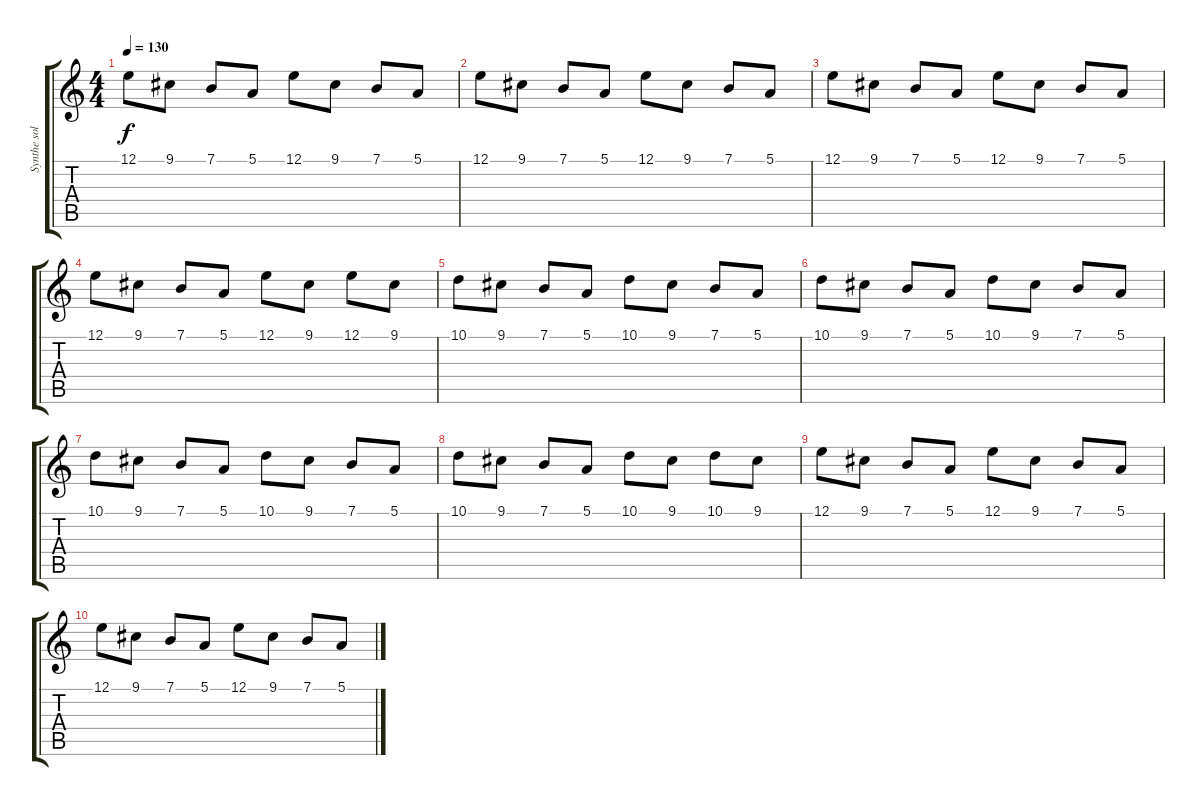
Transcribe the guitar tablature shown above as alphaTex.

\track ("Synthe solo" "Synthe sol") {instrument stringensemble1}
\staff {score tabs}
\tuning (E4 B3 G3 D3 A2 E2) {hide}
\ts (4 4)
\tempo 130
\clef g2
\ks c
12.1.8{dy f} 9.1.8 7.1.8 5.1.8 12.1.8 9.1.8 7.1.8 5.1.8 |
12.1.8 9.1.8 7.1.8 5.1.8 12.1.8 9.1.8 7.1.8 5.1.8 |
12.1.8 9.1.8 7.1.8 5.1.8 12.1.8 9.1.8 7.1.8 5.1.8 |
12.1.8 9.1.8 7.1.8 5.1.8 12.1.8 9.1.8 12.1.8 9.1.8 |
10.1.8 9.1.8 7.1.8 5.1.8 10.1.8 9.1.8 7.1.8 5.1.8 |
10.1.8 9.1.8 7.1.8 5.1.8 10.1.8 9.1.8 7.1.8 5.1.8 |
10.1.8{volume 0} 9.1.8 7.1.8 5.1.8 10.1.8 9.1.8 7.1.8 5.1.8 |
10.1.8 9.1.8 7.1.8 5.1.8 10.1.8 9.1.8 10.1.8 9.1.8 |
12.1.8 9.1.8 7.1.8 5.1.8 12.1.8 9.1.8 7.1.8 5.1.8 |
12.1.8 9.1.8 7.1.8 5.1.8 12.1.8 9.1.8 7.1.8 5.1.8
